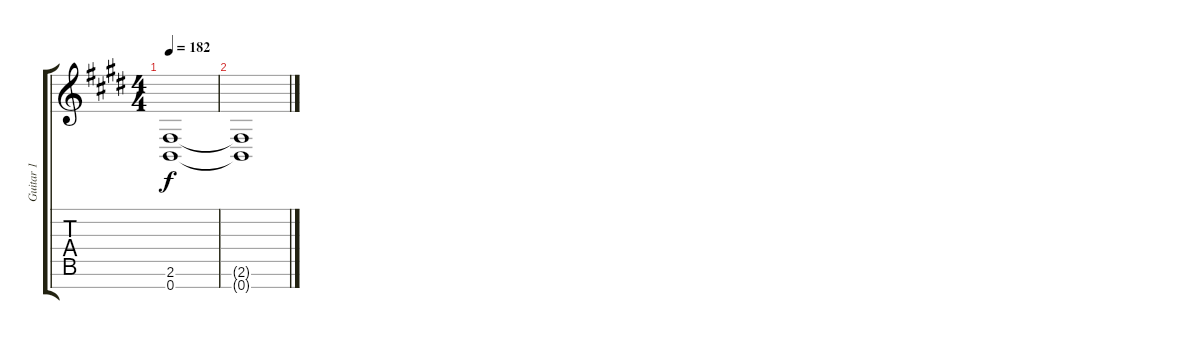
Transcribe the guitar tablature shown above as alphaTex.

\track ("Guitar 1" "Guitar 1") {instrument overdrivenguitar}
\staff {score tabs}
\tuning (E4 B3 G3 D3 A2 E2 B1) {hide}
\ts (4 4)
\tempo 182
\clef g2
\ks c#minor
(2.6{t} 0.7{t}).1{dy f} |
(2.6{t} 0.7{t}).1
